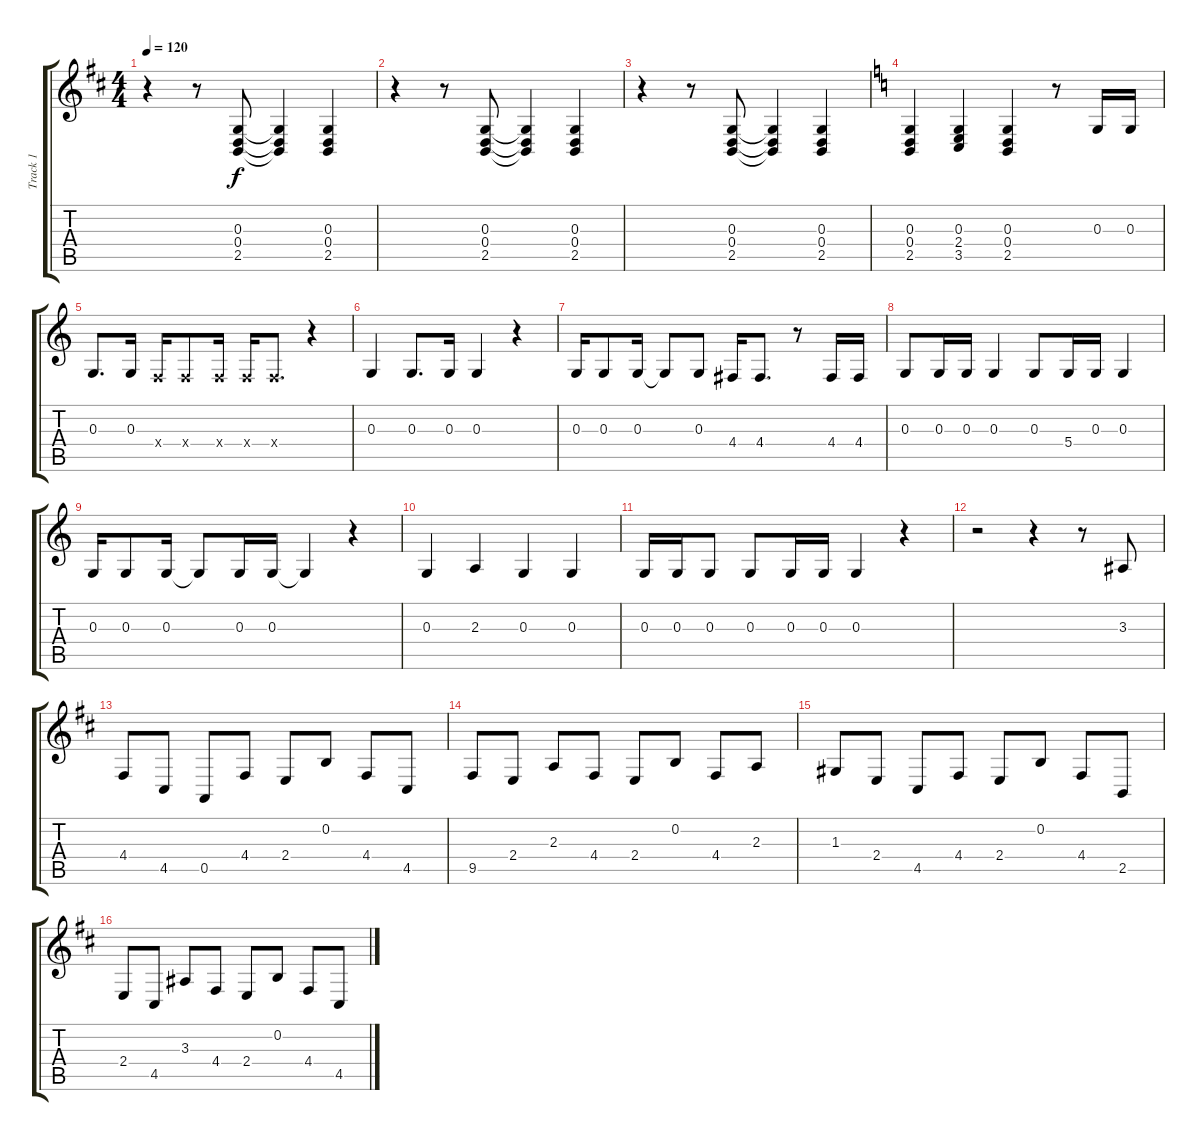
\track ("Track 1" "Track 1") {instrument lead1square}
\staff {score tabs}
\tuning (E4 B3 G3 D3 A2 E2) {hide}
\ts (4 4)
\tempo 120
\clef g2
\ks d
r.4{dy f} r.8 (0.3 0.4 2.5).8 (0.3{t} 0.4{t} 2.5{t}).4 (0.3 0.4 2.5).4 |
r.4 r.8 (0.3 0.4 2.5).8 (0.3{t} 0.4{t} 2.5{t}).4 (0.3 0.4 2.5).4 |
r.4 r.8 (0.3 0.4 2.5).8 (0.3{t} 0.4{t} 2.5{t}).4 (0.3 0.4 2.5).4 |
\ks c
(0.3 0.4 2.5).4 (0.3 2.4 3.5).4 (0.3 0.4 2.5).4 r.8 0.3.16 0.3.16 |
0.3.8{d} 0.3.16 3.4{x}.16 3.4{x}.8 3.4{x}.16 3.4{x}.16 3.4{x}.8{d} r.4 |
0.3.4 0.3.8{d} 0.3.16 0.3.4 r.4 |
0.3.16 0.3.8 0.3.16 0.3{t}.8 0.3.8 4.4.16 4.4.8{d} r.8 4.4.16 4.4.16 |
0.3.8 0.3.16 0.3.16 0.3.4 0.3.8 5.4.16 0.3.16 0.3.4 |
0.3.16 0.3.8 0.3.16 0.3{t}.8 0.3.16 0.3.16 0.3{t}.4 r.4 |
0.3.4 2.3.4 0.3.4 0.3.4 |
0.3.16 0.3.16 0.3.8 0.3.8 0.3.16 0.3.16 0.3.4 r.4 |
r.2 r.4 r.8 3.3.8 |
\ks d
4.4.8 4.5.8 0.5.8 4.4.8 2.4.8 0.2.8 4.4.8 4.5.8 |
9.5.8 2.4.8 2.3.8 4.4.8 2.4.8 0.2.8 4.4.8 2.3.8 |
1.3.8 2.4.8 4.5.8 4.4.8 2.4.8 0.2.8 4.4.8 2.5.8 |
2.4.8 4.5.8 3.3.8 4.4.8 2.4.8 0.2.8 4.4.8 4.5.8
